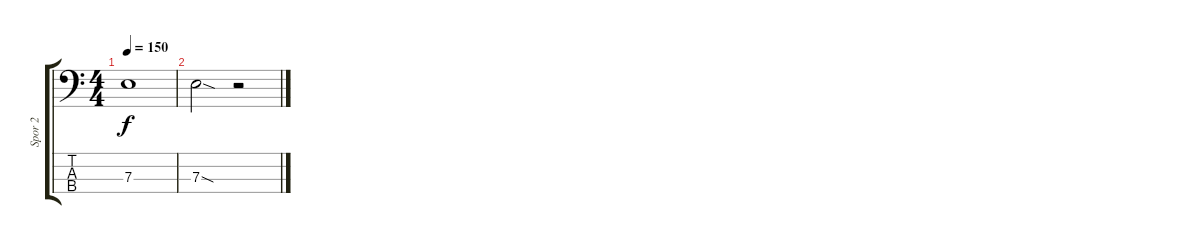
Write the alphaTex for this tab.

\track ("Spor 2" "Spor 2") {instrument electricbassfinger}
\staff {score tabs}
\tuning (G2 D2 A1 E1) {hide}
\ts (4 4)
\tempo 150
\clef f4
\ks c
7.3.1{dy f} |
7.3{sod}.2 r.2
